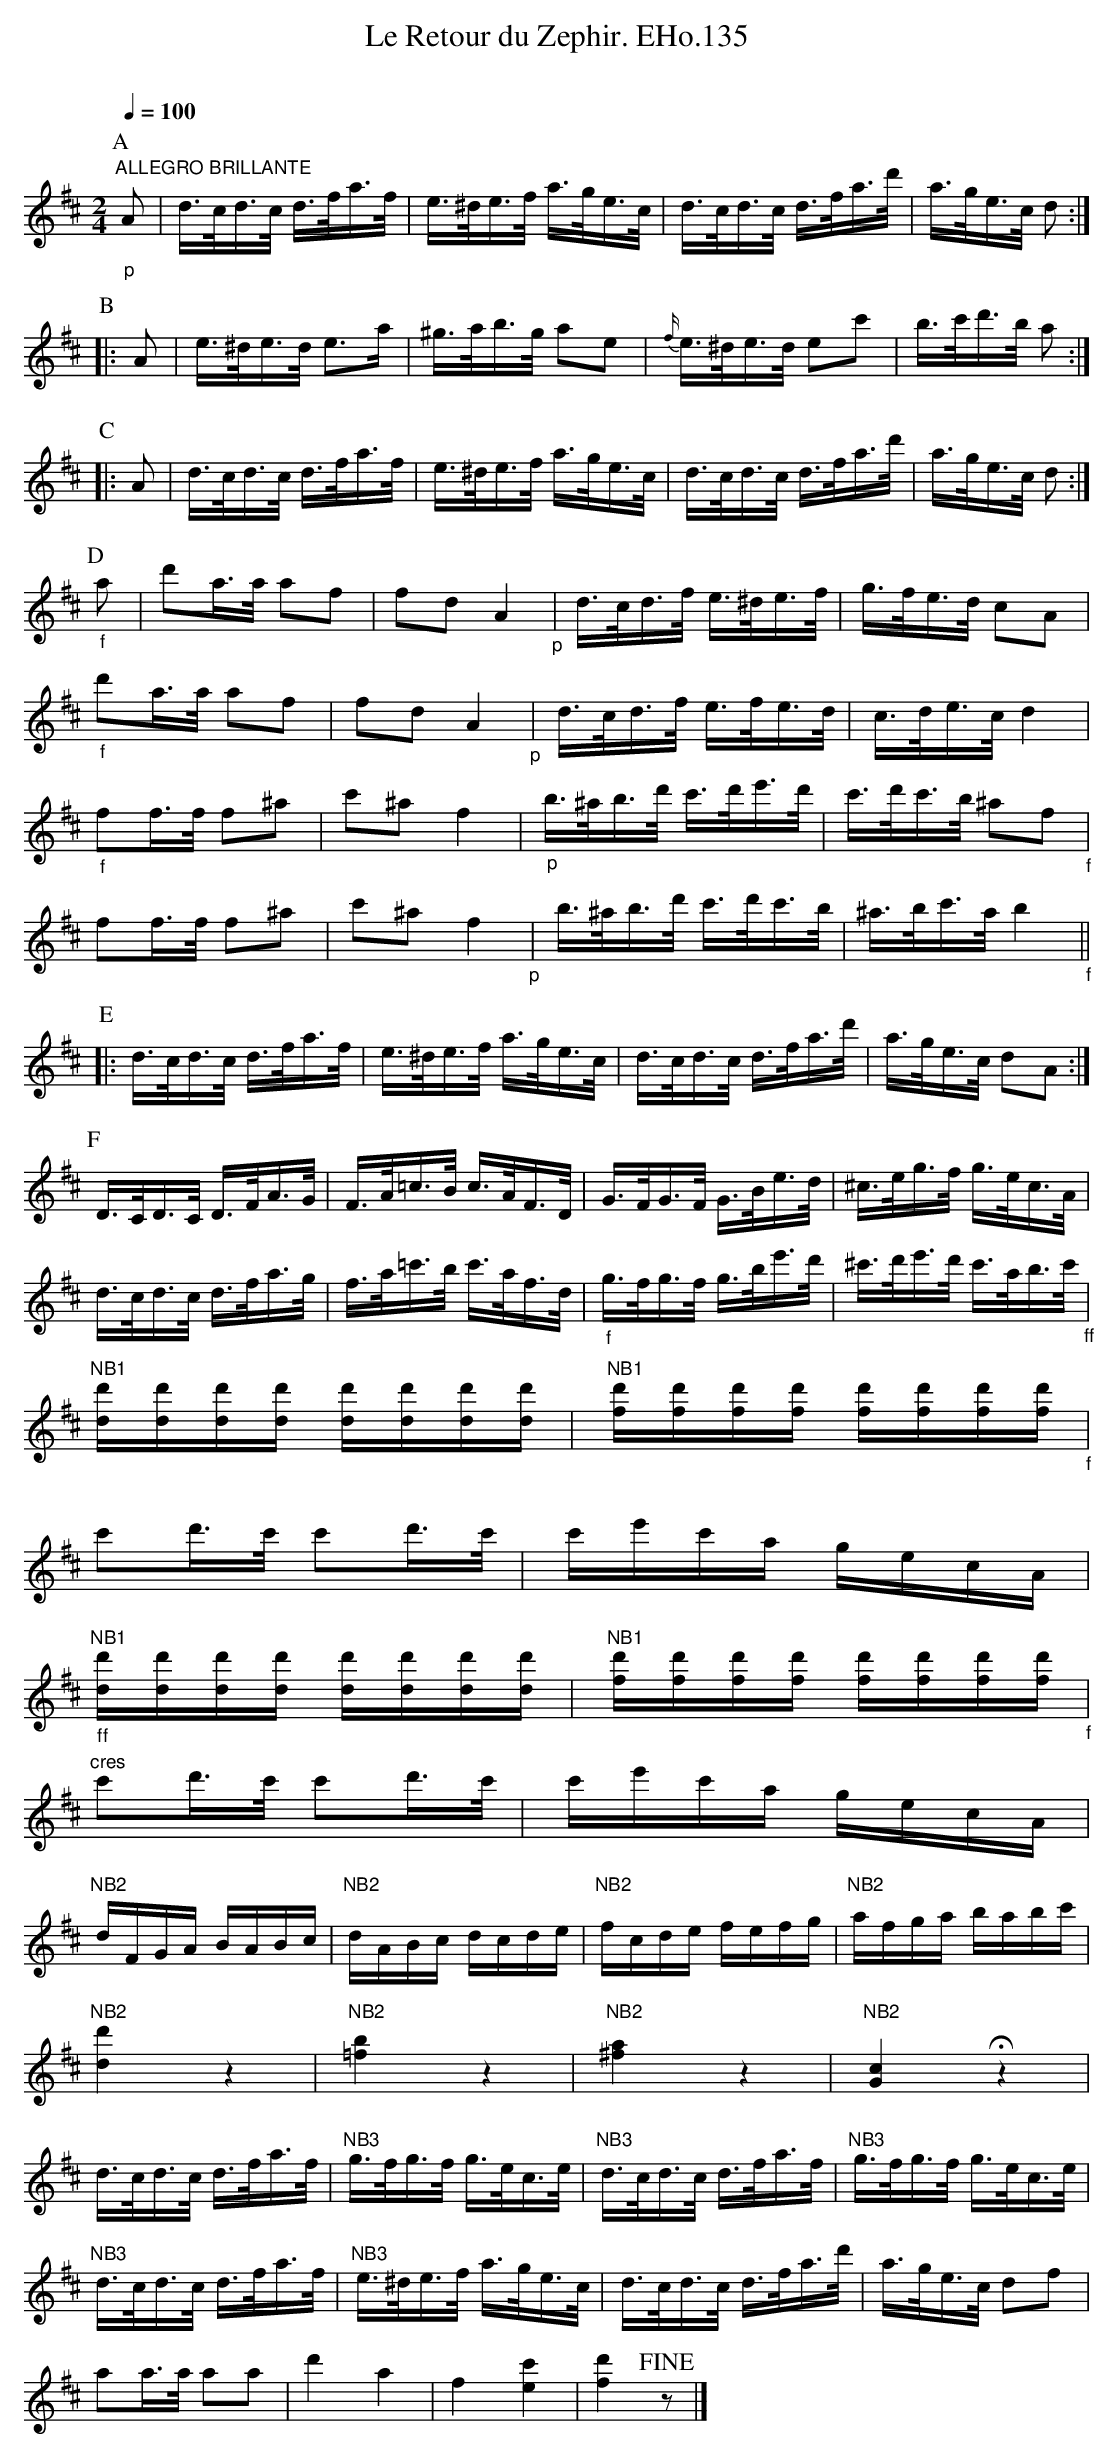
X:1
T:Le Retour du Zephir. EHo.135
M:2/4
L:1/16
Q:1/4=100
O:
K:D
P:A
"^ALLEGRO BRILLANTE""_p"A2 | d>cd>c d>fa>f | e>^de>f a>ge>c |d>cd>c d>fa>d'|a>ge>c d2 :|
P:B
|: A2 | e>^de>d e2>a2 | ^g>ab>g a2e2 | {f/}e>^de>d e2c'2 | b>c'd'>b a2 :|
P:C
|: A2 | d>cd>c d>fa>f | e>^de>f a>ge>c | d>cd>c d>fa>d' | a>ge>c d2 :|
P:D
"_f"a2 | d'2a>a a2f2 | f2d2 A4"_p" | d>cd>f e>^de>f | g>fe>d c2A2 |
"_f"d'2a>a a2f2 | f2d2 A4"_p" | d>cd>f e>fe>d | c>de>c d4 |
"_f"f2f>f f2^a2 | c'2^a2 f4 | "_p"b>^ab>d' c'>d'e'>d' | c'>d'c'>b ^a2f2"_f" |
f2f>f f2^a2 | c'2^a2 f4"_p" | b>^ab>d' c'>d'c'>b | ^a>bc'>a b4 "_f" ||
P:E
|: d>cd>c d>fa>f | e>^de>f a>ge>c | d>cd>c d>fa>d' | a>ge>c d2A2 :|
P:F
D>CD>C D>FA>G | F>A=c>B c>AF>D | G>FG>F G>Be>d | ^c>eg>f g>ec>A |
d>cd>c d>fa>g | f>a=c'>b c'>af>d | "_f"g>fg>f g>be'>d' | ^c'>d'e'>d' c'>ab>c'"_ff" |
"NB1"[dd'][dd'][dd'][dd'] [dd'][dd'][dd'][dd'] |  "NB1"[fd'][fd'][fd'][fd'] [fd'][fd'][fd'][fd']"_f" |
c'2d'>c' c'2d'>c' | c'e'c'a gecA |
"_ff""NB1"[dd'][dd'][dd'][dd'] [dd'][dd'][dd'][dd'] |  "NB1"[fd'][fd'][fd'][fd'] [fd'][fd'][fd'][fd']"_f" |
"^cres"c'2d'>c' c'2d'>c' | c'e'c'a gecA |
"NB2" dFGA BABc |"NB2"dABc dcde |"NB2"fcde fefg |"NB2"afga babc' |
"NB2"[d4d'4]z4 |"NB2"[=f4b4]z4 |"NB2"[^f4a4]z4 | "NB2"[G4c4]!fermata!z4 |
d>cd>c d>fa>f | "NB3"g>fg>f g>ec>e | "NB3"d>cd>c d>fa>f | "NB3"g>fg>f g>ec>e |
"NB3"d>cd>c d>fa>f | "NB3"e>^de>f a>ge>c | d>cd>c d>fa>d' | a>ge>c d2f2 |
a2a>a a2a2 | d'4a4 | f4[e4c'4] | [f4d'4]!fine!z2 |]
